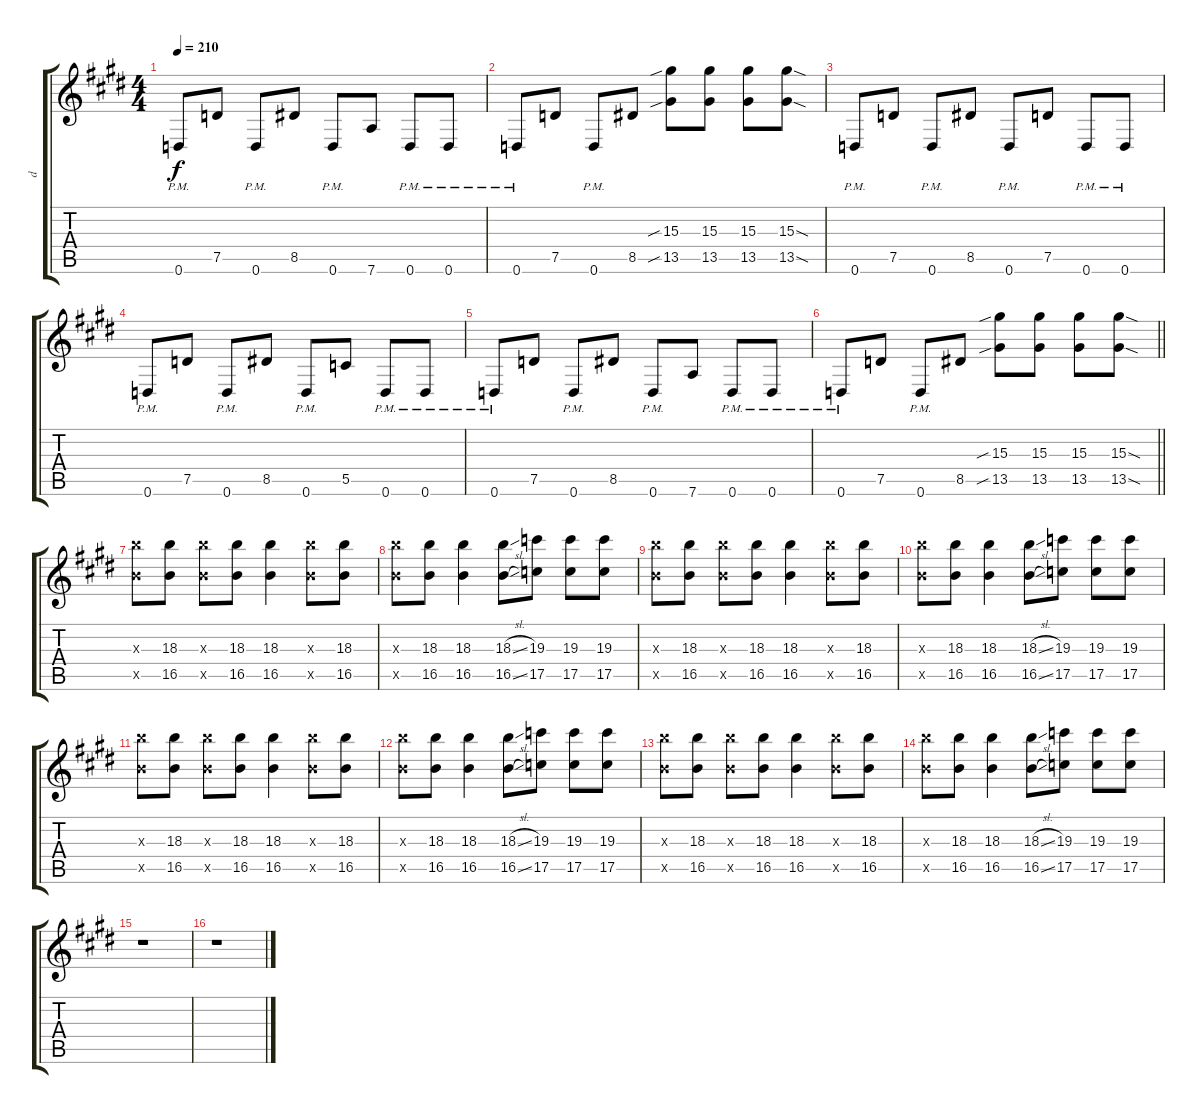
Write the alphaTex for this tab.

\track ("d" "d") {instrument distortionguitar}
\staff {score tabs}
\tuning (D4 A3 F3 C3 G2 D2) {hide}
\ts (4 4)
\tempo 210
\clef g2
\ks c#minor
0.6{pm}.8{dy f} 7.5.8 0.6{pm}.8 8.5.8 0.6{pm}.8 7.6.8 0.6{pm}.8 0.6{pm}.8 |
0.6{pm}.8 7.5.8 0.6{pm}.8 8.5.8 (15.3{sib} 13.5{sib}).8 (15.3 13.5).8 (15.3 13.5).8 (15.3{sod} 13.5{sod}).8 |
0.6{pm}.8 7.5.8 0.6{pm}.8 8.5.8 0.6{pm}.8 7.5.8 0.6{pm}.8 0.6{pm}.8 |
0.6{pm}.8 7.5.8 0.6{pm}.8 8.5.8 0.6{pm}.8 5.5.8 0.6{pm}.8 0.6{pm}.8 |
0.6{pm}.8 7.5.8 0.6{pm}.8 8.5.8 0.6{pm}.8 7.6.8 0.6{pm}.8 0.6{pm}.8 |
\barLineRight lightlight
0.6{pm}.8 7.5.8 0.6{pm}.8 8.5.8 (15.3{sib} 13.5{sib}).8 (15.3 13.5).8 (15.3 13.5).8 (15.3{sod} 13.5{sod}).8 |
\section ("" " ")
(18.3{x} 16.5{x}).8 (18.3 16.5).8 (18.3{x} 16.5{x}).8 (18.3 16.5).8 (18.3 16.5).4 (18.3{x} 16.5{x}).8 (18.3 16.5).8 |
(18.3{x} 16.5{x}).8 (18.3 16.5).8 (18.3 16.5).4 (18.3{sl} 16.5{sl}).8 (19.3 17.5).8 (19.3 17.5).8 (19.3 17.5).8 |
(18.3{x} 16.5{x}).8 (18.3 16.5).8 (18.3{x} 16.5{x}).8 (18.3 16.5).8 (18.3 16.5).4 (18.3{x} 16.5{x}).8 (18.3 16.5).8 |
(18.3{x} 16.5{x}).8 (18.3 16.5).8 (18.3 16.5).4 (18.3{sl} 16.5{sl}).8 (19.3 17.5).8 (19.3 17.5).8 (19.3 17.5).8 |
(18.3{x} 16.5{x}).8 (18.3 16.5).8 (18.3{x} 16.5{x}).8 (18.3 16.5).8 (18.3 16.5).4 (18.3{x} 16.5{x}).8 (18.3 16.5).8 |
(18.3{x} 16.5{x}).8 (18.3 16.5).8 (18.3 16.5).4 (18.3{sl} 16.5{sl}).8 (19.3 17.5).8 (19.3 17.5).8 (19.3 17.5).8 |
(18.3{x} 16.5{x}).8 (18.3 16.5).8 (18.3{x} 16.5{x}).8 (18.3 16.5).8 (18.3 16.5).4 (18.3{x} 16.5{x}).8 (18.3 16.5).8 |
(18.3{x} 16.5{x}).8 (18.3 16.5).8 (18.3 16.5).4 (18.3{sl} 16.5{sl}).8 (19.3 17.5).8 (19.3 17.5).8 (19.3 17.5).8 |
r.1 |
r.1
